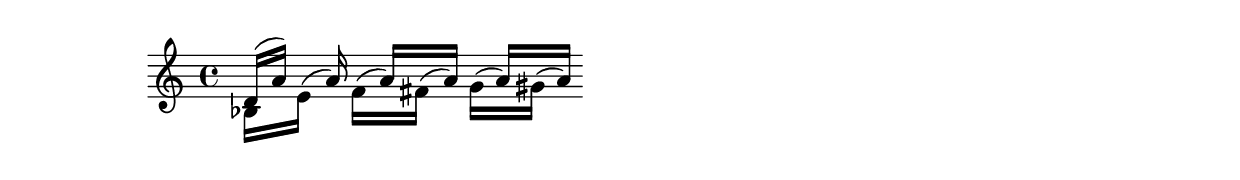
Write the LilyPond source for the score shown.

%% Do not edit this file; it is automatically
%% generated from LSR http://lsr.dsi.unimi.it
%% This file is in the public domain.
\version "2.13.16"

\header {
  lsrtags = "expressive-marks, keyboards, unfretted-strings"

%% Translation of GIT committish: 5a7301fc350ffc3ab5bd3a2084c91666c9e9a549
  texidoces = "
En determinadas situaciones es necesario crear ligaduras de
expresión entre notas que están en voces distintas.

La solución es añadir notas invisibles a una de las voces
utilizando @code{\\hideNotes}.

Este ejemplo es el compás 235 de la Chacona de la segunda Partita
para violín solo, BWV 1004, de Bach.

"
  doctitlees = "Hacer ligaduras entre voces distintas"

  texidoc = "
In some situations, it may be necessary to create slurs between notes
from different voices.

The solution is to add invisible notes to one of the voices, using
@code{\\hideNotes}.

This example is measure 235 of the Ciaconna from Bach's 2nd Partita for
solo violin, BWV 1004.

"
  doctitle = "Creating slurs across voices"
} % begin verbatim

\relative c' {
  <<
    {
      d16( a') s a s a[ s a] s a[ s a]
    }
    \\
    {
      \slurUp
      bes,16[ s e](
      \hideNotes a)
      \unHideNotes f[(
      \hideNotes a)
      \unHideNotes fis](
      \hideNotes a)
      \unHideNotes g[(
      \hideNotes a)
      \unHideNotes gis](
      \hideNotes a)
    }
  >>
}

